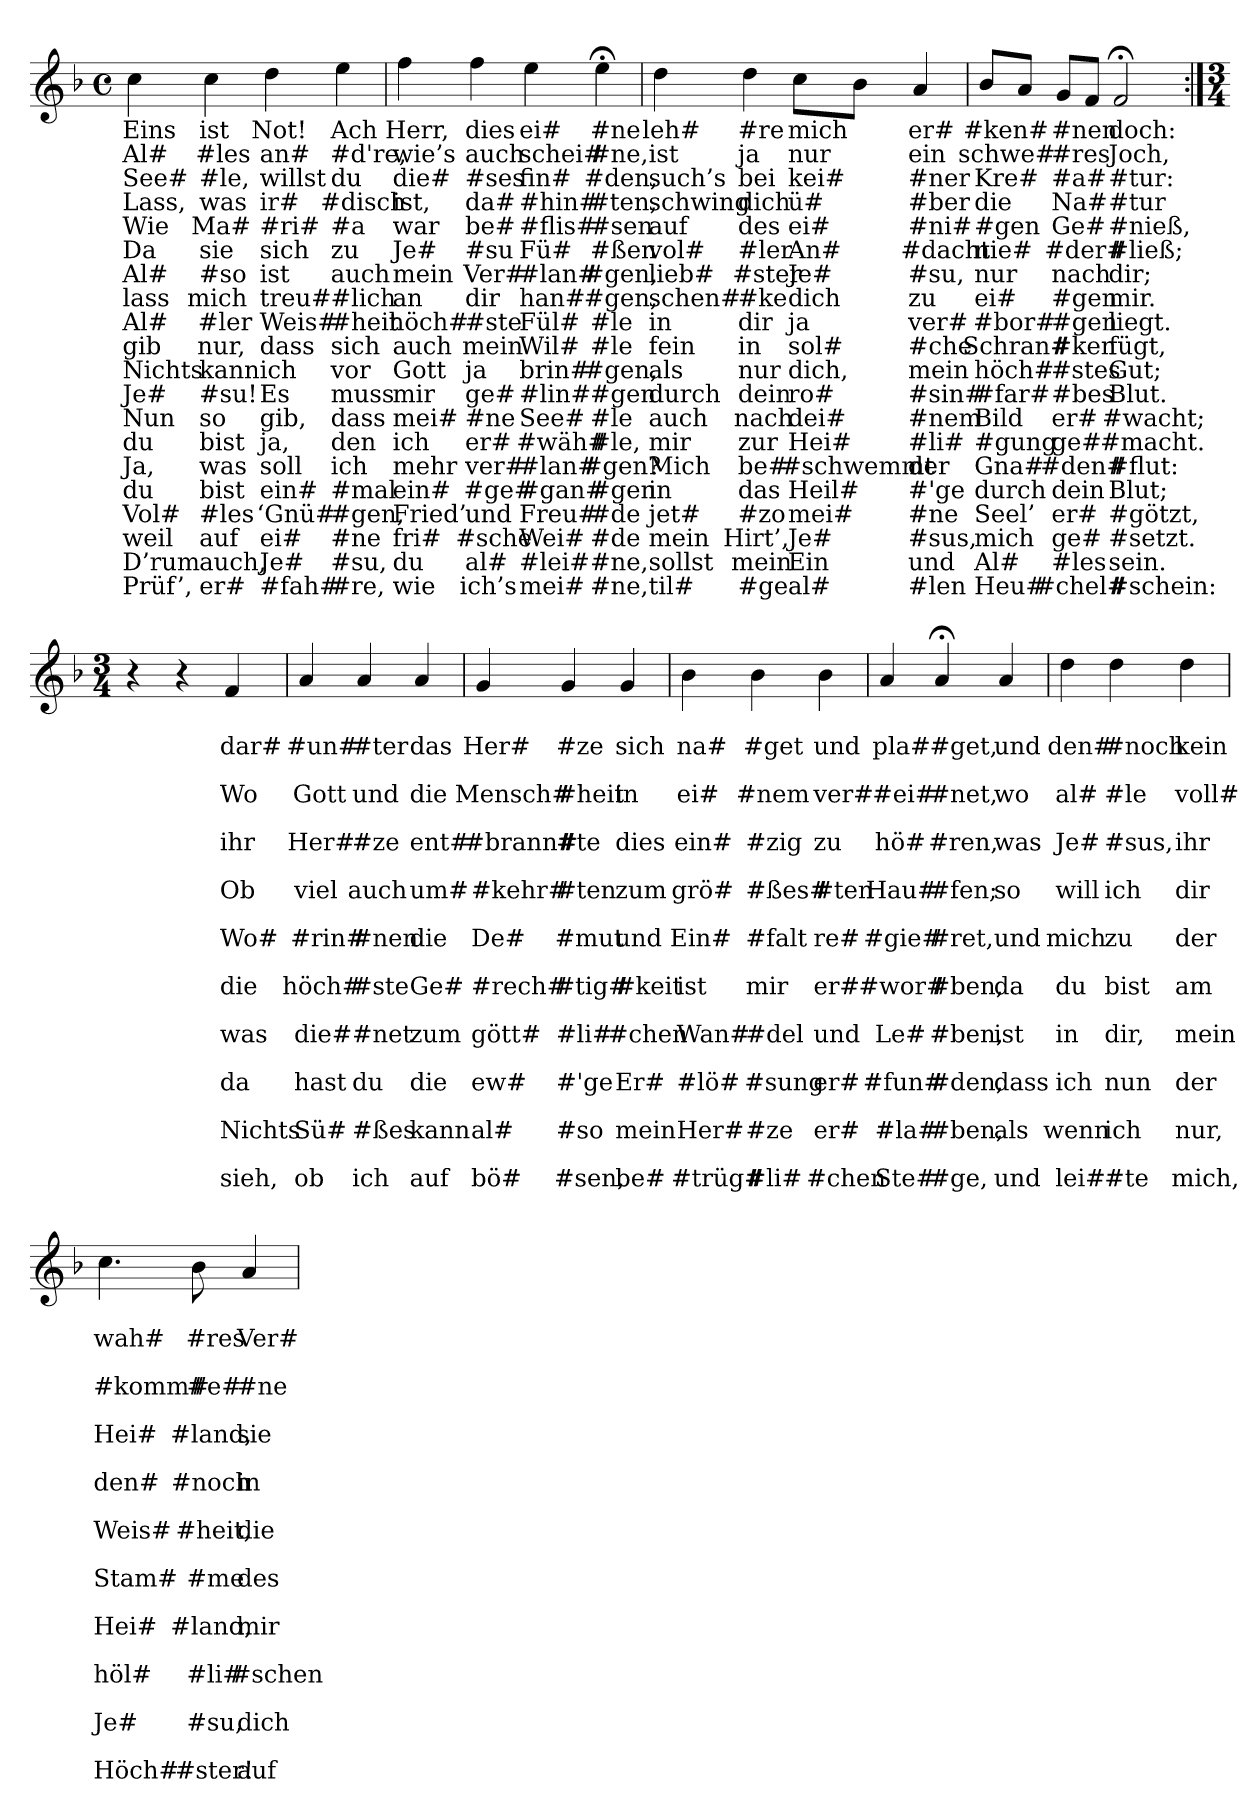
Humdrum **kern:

**kern	**text	**text	**text	**text	**text	**text	**text	**text	**text	**text	**text	**text	**text	**text	**text	**text	**text	**text	**text	**text
*part1	*part1	*part1	*part1	*part1	*part1	*part1	*part1	*part1	*part1	*part1	*part1	*part1	*part1	*part1	*part1	*part1	*part1	*part1	*part1	*part1
*staff1	*staff1	*staff1	*staff1	*staff1	*staff1	*staff1	*staff1	*staff1	*staff1	*staff1	*staff1	*staff1	*staff1	*staff1	*staff1	*staff1	*staff1	*staff1	*staff1	*staff1
*clefG2	*	*	*	*	*	*	*	*	*	*	*	*	*	*	*	*	*	*	*	*
*k[b-]	*	*	*	*	*	*	*	*	*	*	*	*	*	*	*	*	*	*	*	*
*M4/4	*	*	*	*	*	*	*	*	*	*	*	*	*	*	*	*	*	*	*	*
*met(c)	*	*	*	*	*	*	*	*	*	*	*	*	*	*	*	*	*	*	*	*
=	=	=	=	=	=	=	=	=	=	=	=	=	=	=	=	=	=	=	=	=
4cc	Eins	Al#	See#	Lass,	Wie	Da	Al#	lass	Al#	gib	Nichts	Je#	Nun	du	Ja,	du	Vol#	weil	D’rum	Prüf’,
4cc	ist	#les	#le,	was	Ma#	sie	#so	mich	#ler	nur,	kann	#su!	so	bist	was	bist	#les	auf	auch,	er#
4dd	Not!	an#	willst	ir#	#ri#	sich	ist	treu#	Weis#	dass	ich	Es	gib,	ja,	soll	ein#	‘Gnü#	ei#	Je#	#fah#
4ee	Ach	#d're,	du	#disch	#a	zu	auch	#lich	#heit	sich	vor	muss	dass	den	ich	#mal	#gen,	#ne	#su,	#re,
=	=	=	=	=	=	=	=	=	=	=	=	=	=	=	=	=	=	=	=	=
4ff	Herr,	wie’s	die#	ist,	war	Je#	mein	an	höch#	auch	Gott	mir	mei#	ich	mehr	ein#	Fried’	fri#	du	wie
4ff	dies	auch	#ses	da#	be#	#su	Ver#	dir	#ste	mein	ja	ge#	#ne	er#	ver#	#ge#	und	#sche	al#	ich’s
4ee	ei#	schei#	fin#	#hin#	#flis#	Fü#	#lan#	han#	Fül#	Wil#	brin#	#lin#	See#	#wäh#	#lan#	#gan#	Freu#	Wei#	#lei#	mei#
4ee;<	#ne	#ne,	#den,	#ten,	#sen	#ßen	#gen,	#gen,	#le	#le	#gen,	#gen	#le	#le,	#gen?	#gen	#de	#de	#ne,	#ne,
=	=	=	=	=	=	=	=	=	=	=	=	=	=	=	=	=	=	=	=	=
4dd	leh#	ist	such’s	schwing	auf	vol#	lieb#	schen#	in	fein	als	durch	auch	mir	Mich	in	jet#	mein	sollst	til#
4dd	#re	ja	bei	dich	des	#ler	#ster	#ke	dir	in	nur	dein	nach	zur	be#	das	#zo	Hirt’,	mein	#ge
8ccL	mich	nur	kei#	ü#	ei#	An#	Je#	dich	ja	sol#	dich,	ro#	dei#	Hei#	#schwemmt	Heil#	mei#	Je#	Ein	al#
8b-J	.	.	.	.	.	.	.	.	.	.	.	.	.	.	.	.	.	.	.	.
4a	er#	ein	#ner	#ber	#ni#	#dacht	#su,	zu	ver#	#che	mein	#sin#	#nem	#li#	der	#'ge	#ne	#sus,	und	#len
=	=	=	=	=	=	=	=	=	=	=	=	=	=	=	=	=	=	=	=	=
8b-L	#ken#	schwe#	Kre#	die	#gen	nie#	nur	ei#	#bor#	Schran#	höch#	#far#	Bild	#gung	Gna#	durch	Seel’	mich	Al#	Heu#
8aJ	.	.	.	.	.	.	.	.	.	.	.	.	.	.	.	.	.	.	.	.
8gL	#nen	#res	#a#	Na#	Ge#	#der#	nach	#gen	#gen	#ken	#stes	#bes	er#	ge#	#den#	dein	er#	ge#	#les	#chel#
8fJ	.	.	.	.	.	.	.	.	.	.	.	.	.	.	.	.	.	.	.	.
2f;<	doch:	Joch,	#tur:	#tur	#nieß,	#ließ;	dir;	mir.	liegt.	fügt,	Gut;	Blut.	#wacht;	#macht.	#flut:	Blut;	#götzt,	#setzt.	sein.	#schein:
=:|!	=:|!	=:|!	=:|!	=:|!	=:|!	=:|!	=:|!	=:|!	=:|!	=:|!	=:|!	=:|!	=:|!	=:|!	=:|!	=:|!	=:|!	=:|!	=:|!	=:|!
*M3/4	*	*	*	*	*	*	*	*	*	*	*	*	*	*	*	*	*	*	*	*
4r	.	.	.	.	.	.	.	.	.	.	.	.	.	.	.	.	.	.	.	.
4r	.	.	.	.	.	.	.	.	.	.	.	.	.	.	.	.	.	.	.	.
4f	.	dar#	.	Wo	.	ihr	.	Ob	.	Wo#	.	die	.	was	.	da	.	Nichts	.	sieh,
=	=	=	=	=	=	=	=	=	=	=	=	=	=	=	=	=	=	=	=	=
4a	.	#un#	.	Gott	.	Her#	.	viel	.	#rin#	.	höch#	.	die#	.	hast	.	Sü#	.	ob
4a	.	#ter	.	und	.	#ze	.	auch	.	#nen	.	#ste	.	#net	.	du	.	#ßes	.	ich
4a	.	das	.	die	.	ent#	.	um#	.	die	.	Ge#	.	zum	.	die	.	kann	.	auf
=	=	=	=	=	=	=	=	=	=	=	=	=	=	=	=	=	=	=	=	=
4g	.	Her#	.	Mensch#	.	#brann#	.	#kehr#	.	De#	.	#rech#	.	gött#	.	ew#	.	al#	.	bö#
4g	.	#ze	.	#heit	.	#te	.	#ten	.	#mut	.	#tig#	.	#li#	.	#'ge	.	#so	.	#sen,
4g	.	sich	.	in	.	dies	.	zum	.	und	.	#keit	.	#chen	.	Er#	.	mein	.	be#
=	=	=	=	=	=	=	=	=	=	=	=	=	=	=	=	=	=	=	=	=
4b-	.	na#	.	ei#	.	ein#	.	grö#	.	Ein#	.	ist	.	Wan#	.	#lö#	.	Her#	.	#trüg#
4b-	.	#get	.	#nem	.	#zig	.	#ßes#	.	#falt	.	mir	.	#del	.	#sung	.	#ze	.	#li#
4b-	.	und	.	ver#	.	zu	.	#ten	.	re#	.	er#	.	und	.	er#	.	er#	.	#chen
=	=	=	=	=	=	=	=	=	=	=	=	=	=	=	=	=	=	=	=	=
4a	.	pla#	.	#ei#	.	hö#	.	Hau#	.	#gie#	.	#wor#	.	Le#	.	#fun#	.	#la#	.	Ste#
4a;<	.	#get,	.	#net,	.	#ren,	.	#fen;	.	#ret,	.	#ben,	.	#ben,	.	#den,	.	#ben,	.	#ge,
4a	.	und	.	wo	.	was	.	so	.	und	.	da	.	ist	.	dass	.	als	.	und
=	=	=	=	=	=	=	=	=	=	=	=	=	=	=	=	=	=	=	=	=
4dd	.	den#	.	al#	.	Je#	.	will	.	mich	.	du	.	in	.	ich	.	wenn	.	lei#
4dd	.	#noch	.	#le	.	#sus,	.	ich	.	zu	.	bist	.	dir,	.	nun	.	ich	.	#te
4dd	.	kein	.	voll#	.	ihr	.	dir	.	der	.	am	.	mein	.	der	.	nur,	.	mich,
=	=	=	=	=	=	=	=	=	=	=	=	=	=	=	=	=	=	=	=	=
4.cc	.	wah#	.	#komm#	.	Hei#	.	den#	.	Weis#	.	Stam#	.	Hei#	.	höl#	.	Je#	.	Höch#
8b-	.	#res	.	#e#	.	#land,	.	#noch	.	#heit,	.	#me	.	#land,	.	#li#	.	#su,	.	#ster!
4a	.	Ver#	.	#ne	.	sie	.	in	.	die	.	des	.	mir	.	#schen	.	dich	.	auf
=	=	=	=	=	=	=	=	=	=	=	=	=	=	=	=	=	=	=	=	=
*-	*-	*-	*-	*-	*-	*-	*-	*-	*-	*-	*-	*-	*-	*-	*-	*-	*-	*-	*-	*-
